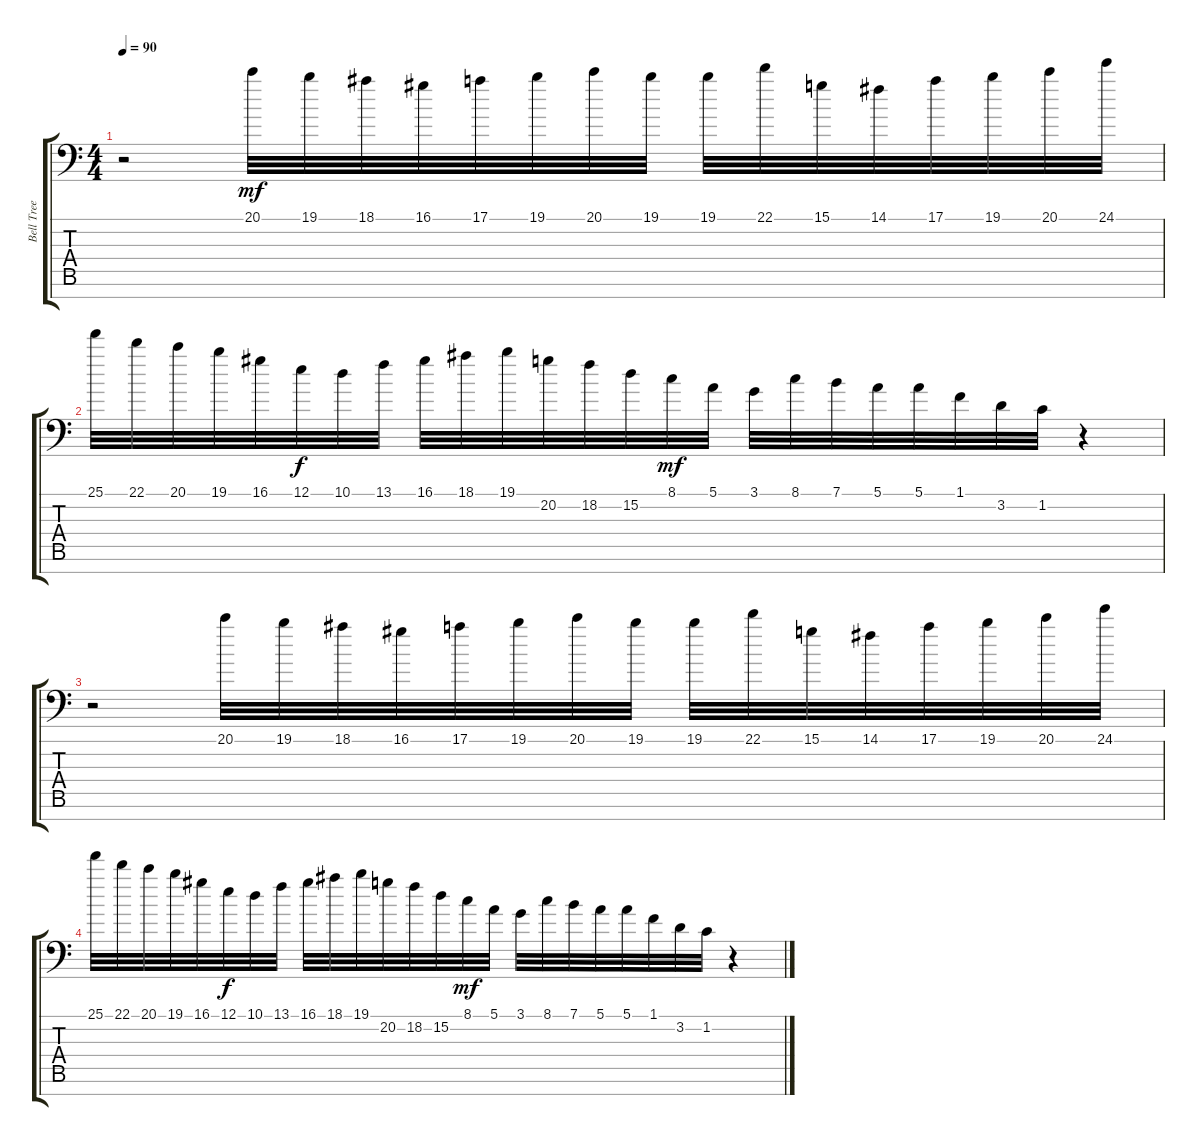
\track ("Bell Tree" "Bell Tree") {instrument tinklebell}
\staff {score tabs}
\tuning (E4 B3 G3 D3 A2 E2 C-1) {hide}
\ts (4 4)
\tempo 90
\clef f4
\ks c
r.2{dy mf} 20.1.32 19.1.32 18.1.32 16.1.32 17.1.32 19.1.32 20.1.32 19.1.32 19.1.32 22.1.32 15.1.32 14.1.32 17.1.32 19.1.32 20.1.32 24.1.32 |
25.1.32 22.1.32 20.1.32 19.1.32 16.1.32 12.1.32{dy f} 10.1.32 13.1.32 16.1.32 18.1.32 19.1.32 20.2.32 18.2.32 15.2.32 8.1.32{dy mf} 5.1.32 3.1.32 8.1.32 7.1.32 5.1.32 5.1.32 1.1.32 3.2.32 1.2.32 r.4 |
r.2 20.1.32 19.1.32 18.1.32 16.1.32 17.1.32 19.1.32 20.1.32 19.1.32 19.1.32 22.1.32 15.1.32 14.1.32 17.1.32 19.1.32 20.1.32 24.1.32 |
25.1.32 22.1.32 20.1.32 19.1.32 16.1.32 12.1.32{dy f} 10.1.32 13.1.32 16.1.32 18.1.32 19.1.32 20.2.32 18.2.32 15.2.32 8.1.32{dy mf} 5.1.32 3.1.32 8.1.32 7.1.32 5.1.32 5.1.32 1.1.32 3.2.32 1.2.32 r.4
